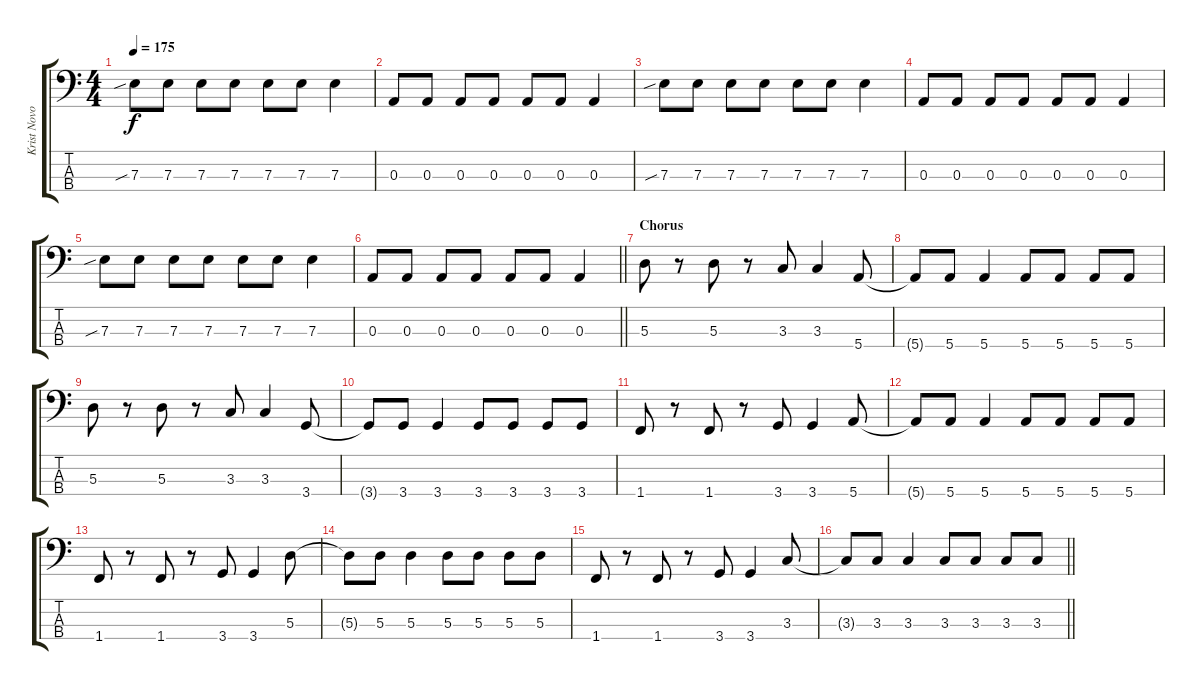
\track ("Krist Novoselic" "Krist Novo") {solo instrument distortionguitar}
\staff {score tabs}
\tuning (G2 D2 A1 E1) {hide}
\ts (4 4)
\tempo 175
\clef f4
\ks c
7.3{sib}.8{dy f} 7.3.8 7.3.8 7.3.8 7.3.8 7.3.8 7.3.4 |
0.3.8 0.3.8 0.3.8 0.3.8 0.3.8 0.3.8 0.3.4 |
7.3{sib}.8 7.3.8 7.3.8 7.3.8 7.3.8 7.3.8 7.3.4 |
0.3.8 0.3.8 0.3.8 0.3.8 0.3.8 0.3.8 0.3.4 |
7.3{sib}.8 7.3.8 7.3.8 7.3.8 7.3.8 7.3.8 7.3.4 |
\barLineRight lightlight
0.3.8 0.3.8 0.3.8 0.3.8 0.3.8 0.3.8 0.3.4 |
\section ("" "Chorus")
5.3.8 r.8 5.3.8 r.8 3.3.8 3.3.4 5.4.8 |
5.4{t}.8 5.4.8 5.4.4 5.4.8 5.4.8 5.4.8 5.4.8 |
5.3.8 r.8 5.3.8 r.8 3.3.8 3.3.4 3.4.8 |
3.4{t}.8 3.4.8 3.4.4 3.4.8 3.4.8 3.4.8 3.4.8 |
1.4.8 r.8 1.4.8 r.8 3.4.8 3.4.4 5.4.8 |
5.4{t}.8 5.4.8 5.4.4 5.4.8 5.4.8 5.4.8 5.4.8 |
1.4.8 r.8 1.4.8 r.8 3.4.8 3.4.4 5.3.8 |
5.3{t}.8 5.3.8 5.3.4 5.3.8 5.3.8 5.3.8 5.3.8 |
1.4.8 r.8 1.4.8 r.8 3.4.8 3.4.4 3.3.8 |
\barLineRight lightlight
3.3{t}.8 3.3.8 3.3.4 3.3.8 3.3.8 3.3.8 3.3.8
